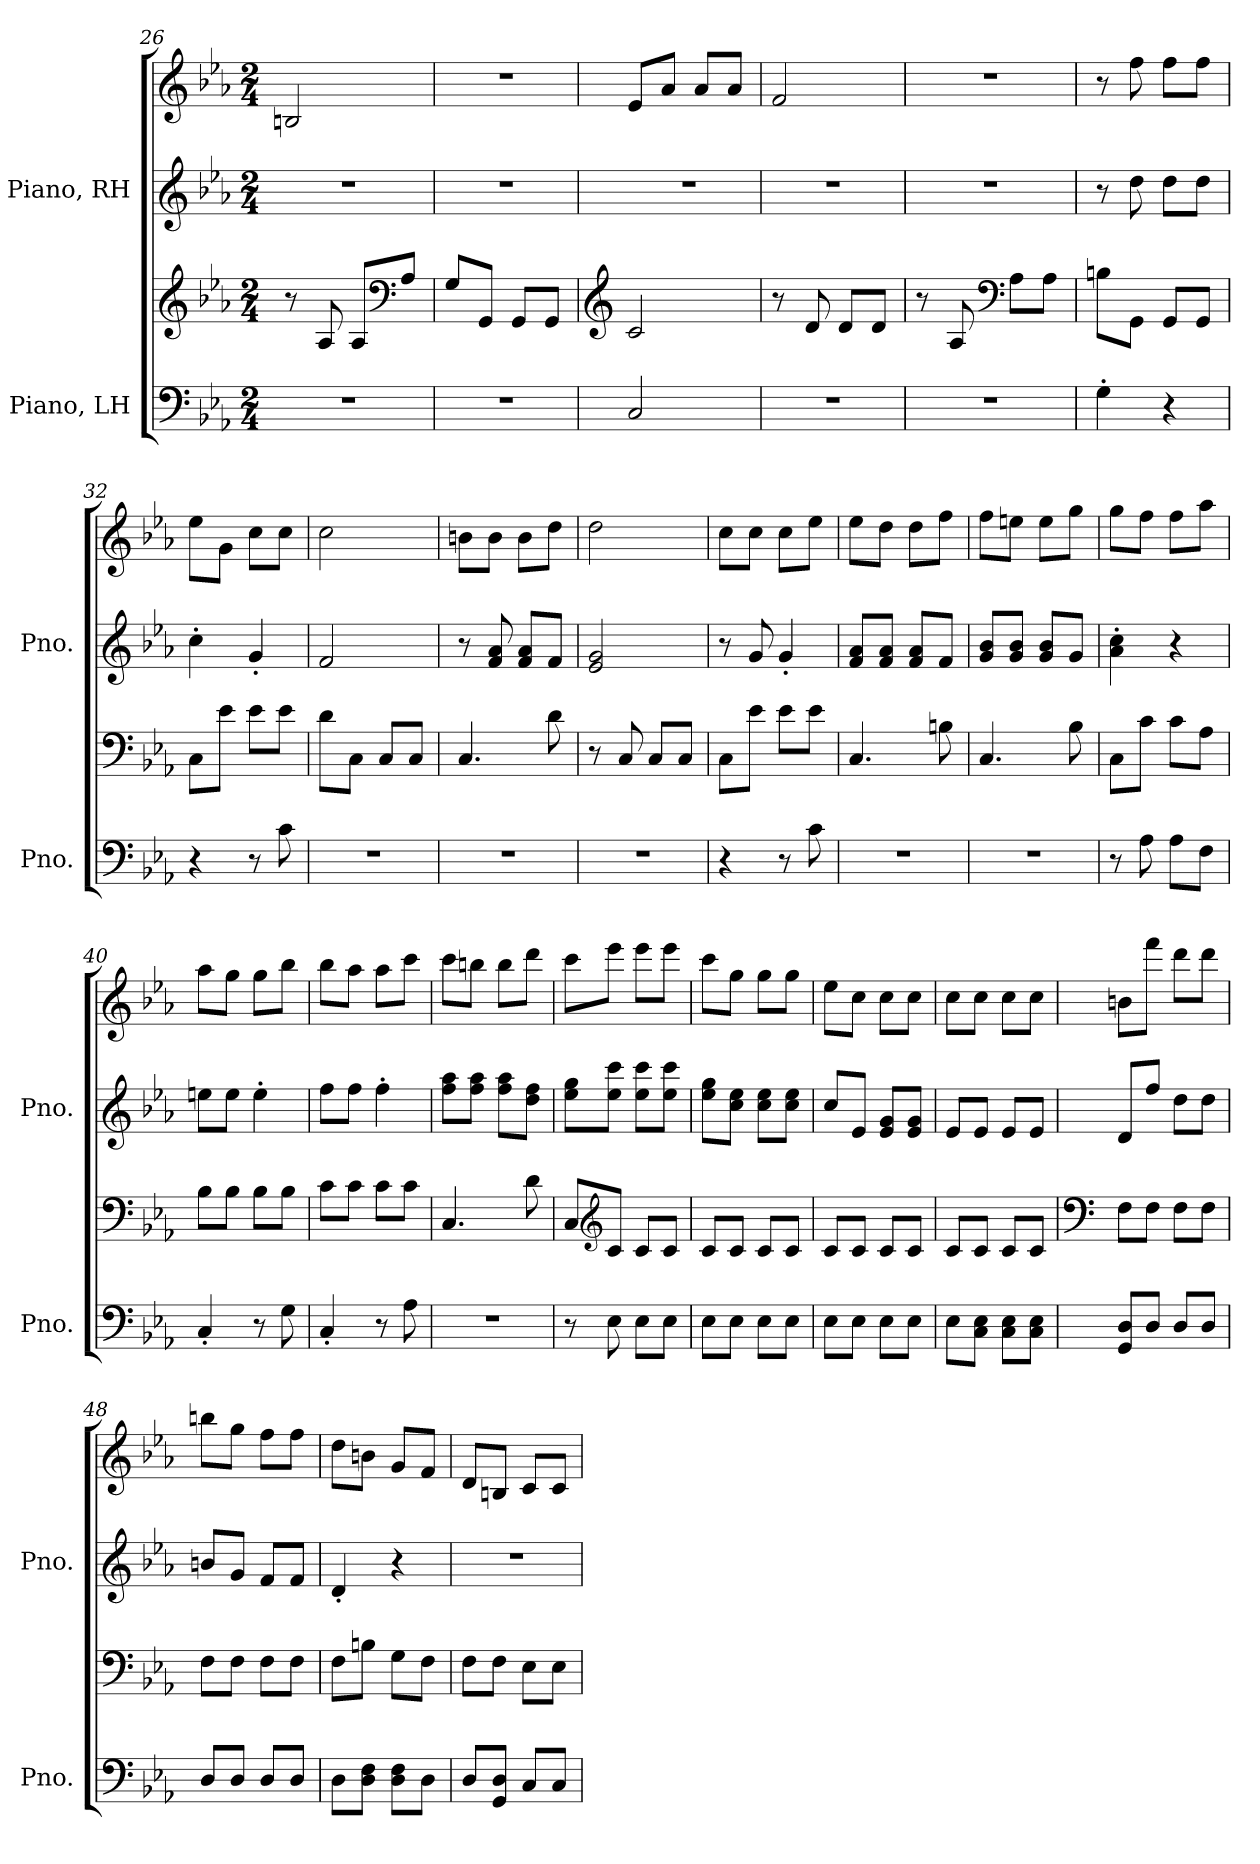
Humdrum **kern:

**kern	**kern	**kern	**kern
*part2	*part2	*part1	*part1
*staff4	*staff3	*staff2	*staff1
*I"Piano, LH	*	*I"Piano, RH	*
*I'Pno.	*	*I'Pno.	*
!!LO:PB:g=z
*clefF4	*clefG2	*clefG2	*clefG2
*k[b-e-a-]	*k[b-e-a-]	*k[b-e-a-]	*k[b-e-a-]
*M2/4	*M2/4	*M2/4	*M2/4
=26	=26	=26	=26
2r	8r	2r	2Bn/
.	8A-/	.	.
.	8A-/L	.	.
*	*clefF4	*	*
.	8A-/J	.	.
=27	=27	=27	=27
2r	8G/L	2r	2r
.	8GG/J	.	.
.	8GG/L	.	.
.	8GG/J	.	.
=28	=28	=28	=28
*	*clefG2	*	*
2C/	2c/	2r	8e-/L
.	.	.	8a-/J
.	.	.	8a-/L
.	.	.	8a-/J
=29	=29	=29	=29
2r	8r	2r	2f/
.	8d/	.	.
.	8d/L	.	.
.	8d/J	.	.
=30	=30	=30	=30
2r	8r	2r	2r
.	8A-/	.	.
*	*clefF4	*	*
.	8A-\L	.	.
.	8A-\J	.	.
=31	=31	=31	=31
4G'\	8Bn\L	8r	8r
.	8GG\J	8dd\	8ff\
4r	8GG/L	8dd\L	8ff\L
.	8GG/J	8dd\J	8ff\J
!!LO:LB:g=z
=32	=32	=32	=32
4r	8C\L	4cc'\	8ee-\L
.	8e-\J	.	8g\J
8r	8e-\L	4g'/	8cc\L
8c\	8e-\J	.	8cc\J
=33	=33	=33	=33
2r	8d\L	2f/	2cc\
.	8C\J	.	.
.	8C/L	.	.
.	8C/J	.	.
=34	=34	=34	=34
2r	4.C/	8r	8bn\L
.	.	8f/ 8a-/	8b\J
.	.	8f/ 8a-/L	8b\L
.	8d\	8f/J	8dd\J
=35	=35	=35	=35
2r	8r	2e-/ 2g/	2dd\
.	8C/	.	.
.	8C/L	.	.
.	8C/J	.	.
=36	=36	=36	=36
4r	8C\L	8r	8cc\L
.	8e-\J	8g/	8cc\J
8r	8e-\L	4g'/	8cc\L
8c\	8e-\J	.	8ee-\J
=37	=37	=37	=37
2r	4.C/	8f/ 8a-/L	8ee-\L
.	.	8f/ 8a-/J	8dd\J
.	.	8f/ 8a-/L	8dd\L
.	8Bn\	8f/J	8ff\J
=38	=38	=38	=38
2r	4.C/	8g/ 8b-/L	8ff\L
.	.	8g/ 8b-/J	8een\J
.	.	8g/ 8b-/L	8ee\L
.	8B-\	8g/J	8gg\J
!!LO:LB:g=z
=39	=39	=39	=39
8r	8C\L	4a-\' 4cc\'	8gg\L
8A-\	8c\J	.	8ff\J
8A-\L	8c\L	4r	8ff\L
8F\J	8A-\J	.	8aa-\J
=40	=40	=40	=40
4C'/	8B-\L	8een\L	8aa-\L
.	8B-\J	8ee\J	8gg\J
8r	8B-\L	4ee'\	8gg\L
8G\	8B-\J	.	8bb-\J
=41	=41	=41	=41
4C'/	8c\L	8ff\L	8bb-\L
.	8c\J	8ff\J	8aa-\J
8r	8c\L	4ff'\	8aa-\L
8A-\	8c\J	.	8ccc\J
=42	=42	=42	=42
2r	4.C/	8ff\ 8aa-\L	8ccc\L
.	.	8ff\ 8aa-\J	8bbn\J
.	.	8ff\ 8aa-\L	8bb\L
.	8d\	8dd\ 8ff\J	8ddd\J
=43	=43	=43	=43
8r	8C/L	8ee-\ 8gg\L	8ccc\L
*	*clefG2	*	*
8E-\	8c/J	8ee-\ 8ccc\J	8eee-\J
8E-\L	8c/L	8ee-\ 8ccc\L	8eee-\L
8E-\J	8c/J	8ee-\ 8ccc\J	8eee-\J
=44	=44	=44	=44
8E-\L	8c/L	8ee-\ 8gg\L	8ccc\L
8E-\J	8c/J	8cc\ 8ee-\J	8gg\J
8E-\L	8c/L	8cc\ 8ee-\L	8gg\L
8E-\J	8c/J	8cc\ 8ee-\J	8gg\J
!!LO:PB:g=z
=45	=45	=45	=45
8E-\L	8c/L	8cc/L	8ee-\L
8E-\J	8c/J	8e-/J	8cc\J
8E-\L	8c/L	8e-/ 8g/L	8cc\L
8E-\J	8c/J	8e-/ 8g/J	8cc\J
=46	=46	=46	=46
8E-\L	8c/L	8e-/L	8cc\L
8C\ 8E-\J	8c/J	8e-/J	8cc\J
8C\ 8E-\L	8c/L	8e-/L	8cc\L
8C\ 8E-\J	8c/J	8e-/J	8cc\J
=47	=47	=47	=47
*	*clefF4	*	*
8GG/ 8D/L	8F\L	8d/L	8bn\L
8D/J	8F\J	8ff/J	8fff\J
8D/L	8F\L	8dd\L	8ddd\L
8D/J	8F\J	8dd\J	8ddd\J
=48	=48	=48	=48
8D/L	8F\L	8bn/L	8bbn\L
8D/J	8F\J	8g/J	8gg\J
8D/L	8F\L	8f/L	8ff\L
8D/J	8F\J	8f/J	8ff\J
=49	=49	=49	=49
8D\L	8F\L	4d'/	8dd\L
8D\ 8F\J	8Bn\J	.	8bn\J
8D\ 8F\L	8G\L	4r	8g/L
8D\J	8F\J	.	8f/J
=50	=50	=50	=50
8D/L	8F\L	2r	8d/L
8GG/ 8D/J	8F\J	.	8Bn/J
8C/L	8E-\L	.	8c/L
8C/J	8E-\J	.	8c/J
=	=	=	=
*-	*-	*-	*-
